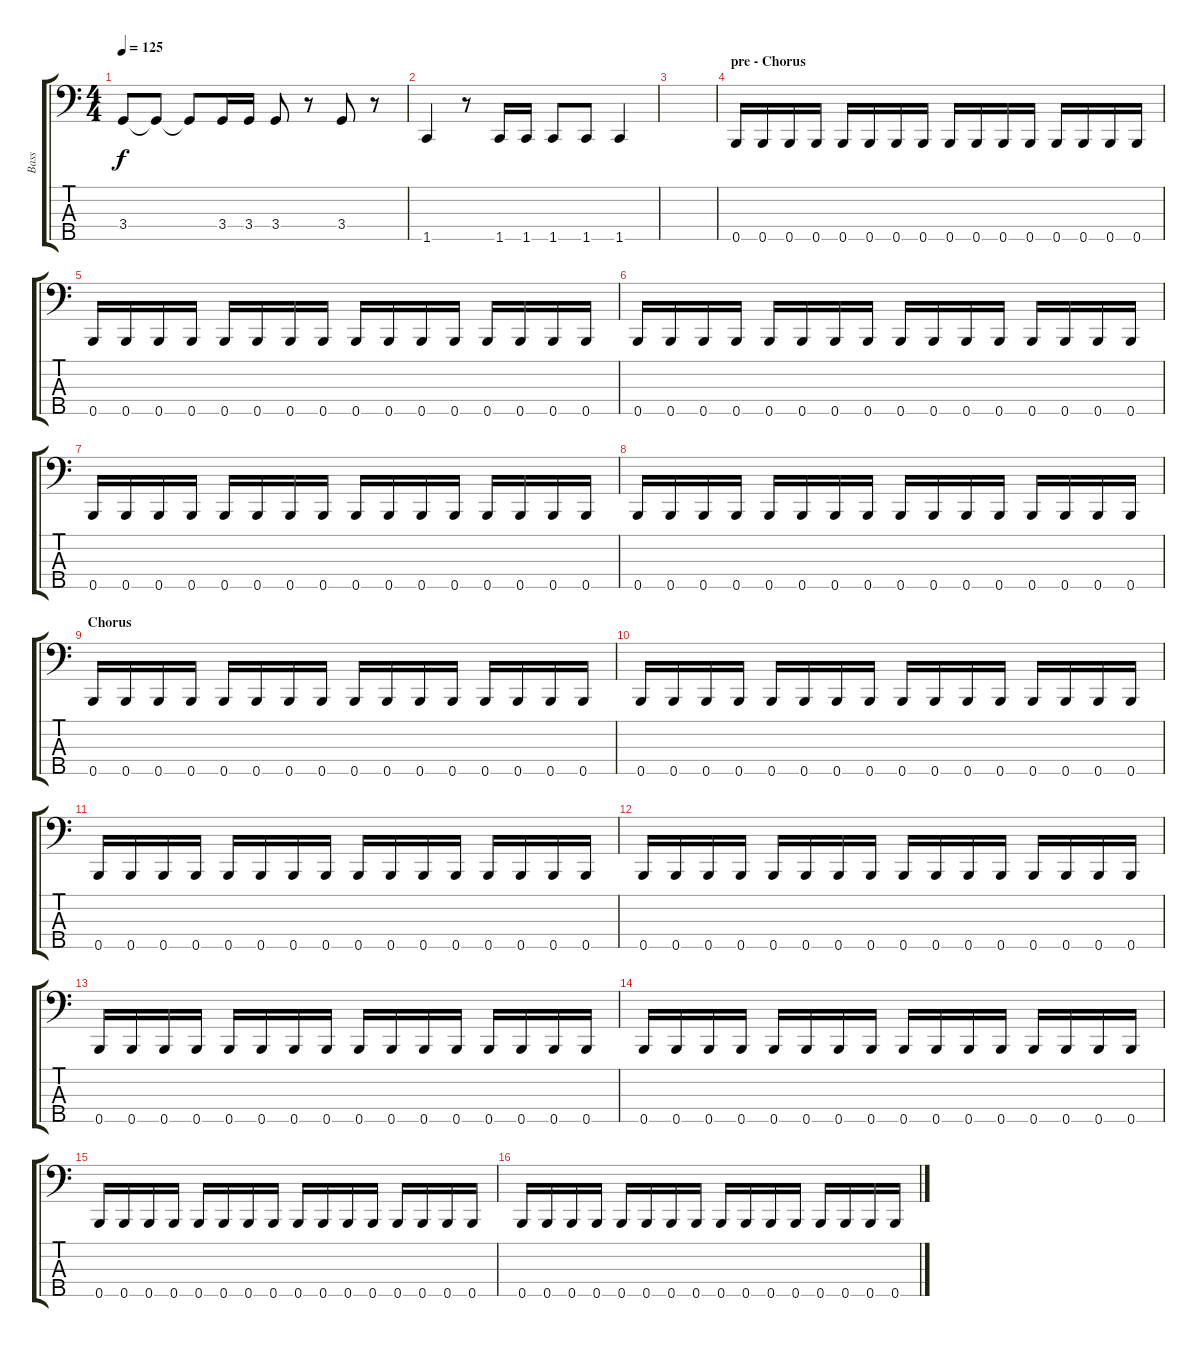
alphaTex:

\track ("Bass" "Bass") {instrument electricbassfinger}
\staff {score tabs}
\tuning (G2 D2 A1 E1 B0) {hide}
\ts (4 4)
\tempo 125
\clef f4
\ks c
3.4.8{dy f} 3.4{t}.8 3.4{t}.8 3.4.16 3.4.16 3.4.8 r.8 3.4.8 r.8 |
1.5.4 r.8 1.5.16 1.5.16 1.5.8 1.5.8 1.5.4 |
|
\section ("" "pre - Chorus")
0.5.16 0.5.16 0.5.16 0.5.16 0.5.16 0.5.16 0.5.16 0.5.16 0.5.16 0.5.16 0.5.16 0.5.16 0.5.16 0.5.16 0.5.16 0.5.16 |
0.5.16 0.5.16 0.5.16 0.5.16 0.5.16 0.5.16 0.5.16 0.5.16 0.5.16 0.5.16 0.5.16 0.5.16 0.5.16 0.5.16 0.5.16 0.5.16 |
0.5.16 0.5.16 0.5.16 0.5.16 0.5.16 0.5.16 0.5.16 0.5.16 0.5.16 0.5.16 0.5.16 0.5.16 0.5.16 0.5.16 0.5.16 0.5.16 |
0.5.16 0.5.16 0.5.16 0.5.16 0.5.16 0.5.16 0.5.16 0.5.16 0.5.16 0.5.16 0.5.16 0.5.16 0.5.16 0.5.16 0.5.16 0.5.16 |
0.5.16 0.5.16 0.5.16 0.5.16 0.5.16 0.5.16 0.5.16 0.5.16 0.5.16 0.5.16 0.5.16 0.5.16 0.5.16 0.5.16 0.5.16 0.5.16 |
\section ("" "Chorus")
0.5.16 0.5.16 0.5.16 0.5.16 0.5.16 0.5.16 0.5.16 0.5.16 0.5.16 0.5.16 0.5.16 0.5.16 0.5.16 0.5.16 0.5.16 0.5.16 |
0.5.16 0.5.16 0.5.16 0.5.16 0.5.16 0.5.16 0.5.16 0.5.16 0.5.16 0.5.16 0.5.16 0.5.16 0.5.16 0.5.16 0.5.16 0.5.16 |
0.5.16 0.5.16 0.5.16 0.5.16 0.5.16 0.5.16 0.5.16 0.5.16 0.5.16 0.5.16 0.5.16 0.5.16 0.5.16 0.5.16 0.5.16 0.5.16 |
0.5.16 0.5.16 0.5.16 0.5.16 0.5.16 0.5.16 0.5.16 0.5.16 0.5.16 0.5.16 0.5.16 0.5.16 0.5.16 0.5.16 0.5.16 0.5.16 |
0.5.16 0.5.16 0.5.16 0.5.16 0.5.16 0.5.16 0.5.16 0.5.16 0.5.16 0.5.16 0.5.16 0.5.16 0.5.16 0.5.16 0.5.16 0.5.16 |
0.5.16 0.5.16 0.5.16 0.5.16 0.5.16 0.5.16 0.5.16 0.5.16 0.5.16 0.5.16 0.5.16 0.5.16 0.5.16 0.5.16 0.5.16 0.5.16 |
0.5.16 0.5.16 0.5.16 0.5.16 0.5.16 0.5.16 0.5.16 0.5.16 0.5.16 0.5.16 0.5.16 0.5.16 0.5.16 0.5.16 0.5.16 0.5.16 |
0.5.16 0.5.16 0.5.16 0.5.16 0.5.16 0.5.16 0.5.16 0.5.16 0.5.16 0.5.16 0.5.16 0.5.16 0.5.16 0.5.16 0.5.16 0.5.16
